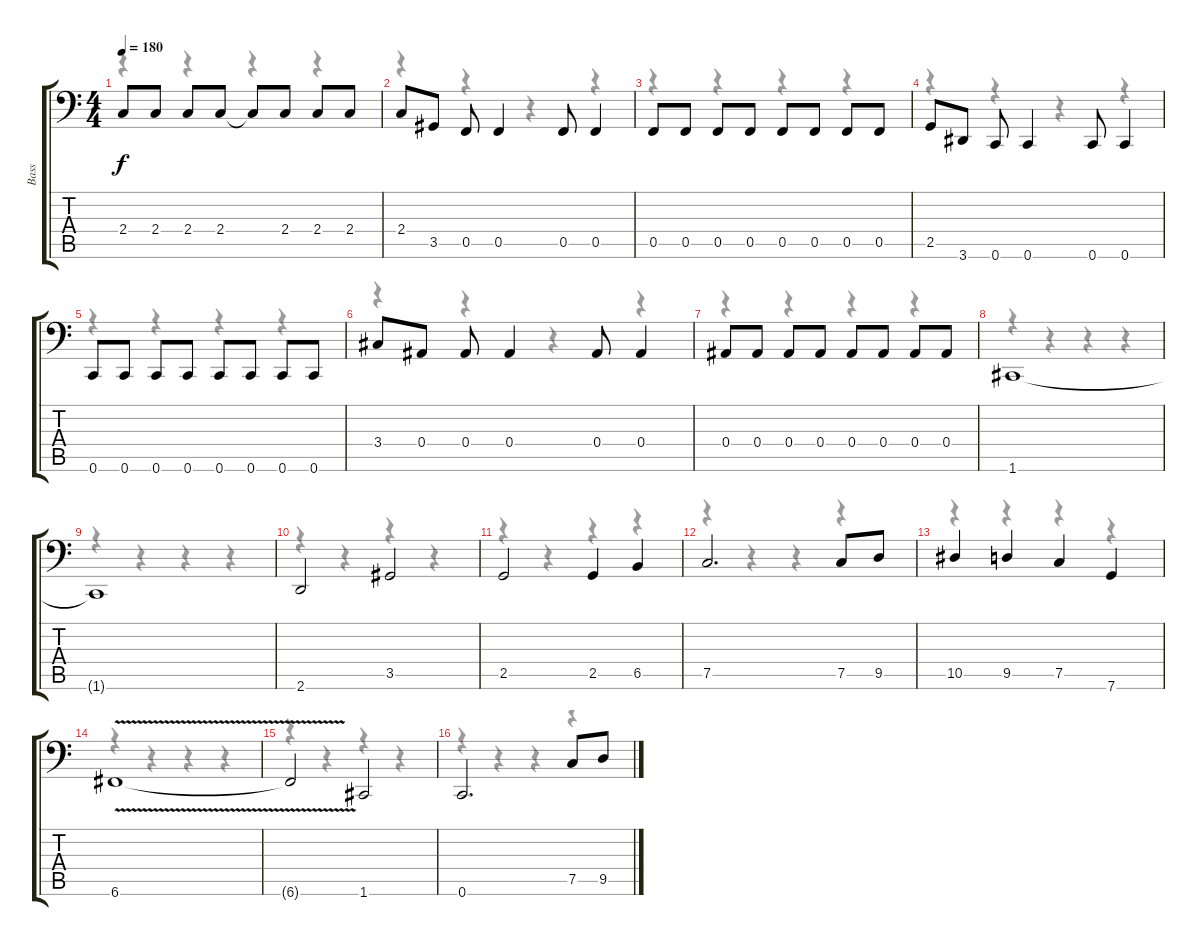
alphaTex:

\track ("Bass" "Bass") {instrument electricbassfinger}
\staff {score tabs}
\tuning (C3 G2 Eb2 Bb1 F1 C1) {hide}
\voice
\ts (4 4)
\tempo 180
\clef f4
\ks c
2.4.8{dy f} 2.4.8 2.4.8 2.4.8 2.4{t}.8 2.4.8 2.4.8 2.4.8 |
2.4.8 3.5.8 0.5.8 0.5.4 0.5.8 0.5.4 |
0.5.8 0.5.8 0.5.8 0.5.8 0.5.8 0.5.8 0.5.8 0.5.8 |
2.5.8 3.6.8 0.6.8 0.6.4 0.6.8 0.6.4 |
0.6.8 0.6.8 0.6.8 0.6.8 0.6.8 0.6.8 0.6.8 0.6.8 |
3.4.8 0.4.8 0.4.8 0.4.4 0.4.8 0.4.4 |
0.4.8 0.4.8 0.4.8 0.4.8 0.4.8 0.4.8 0.4.8 0.4.8 |
1.6.1 |
1.6{t}.1 |
2.6.2 3.5.2 |
2.5.2 2.5.4 6.5.4 |
7.5.2{d} 7.5.8 9.5.8 |
10.5.4 9.5.4 7.5.4 7.6.4 |
6.6{v}.1 |
6.6{v t}.2 1.6.2 |
0.6.2{d} 7.5.8 9.5.8
\voice
\clef f4
\ottava regular
\simile none
\ks c
r.4{dy f} r.4 r.4 r.4 |
r.4 r.4 r.4 r.4 |
r.4 r.4 r.4 r.4 |
r.4 r.4 r.4 r.4 |
r.4 r.4 r.4 r.4 |
r.4 r.4 r.4 r.4 |
r.4 r.4 r.4 r.4 |
r.4 r.4 r.4 r.4 |
r.4 r.4 r.4 r.4 |
r.4 r.4 r.4 r.4 |
r.4 r.4 r.4 r.4 |
r.4 r.4 r.4 r.4 |
r.4 r.4 r.4 r.4 |
r.4 r.4 r.4 r.4 |
r.4 r.4 r.4 r.4 |
r.4 r.4 r.4 r.4
